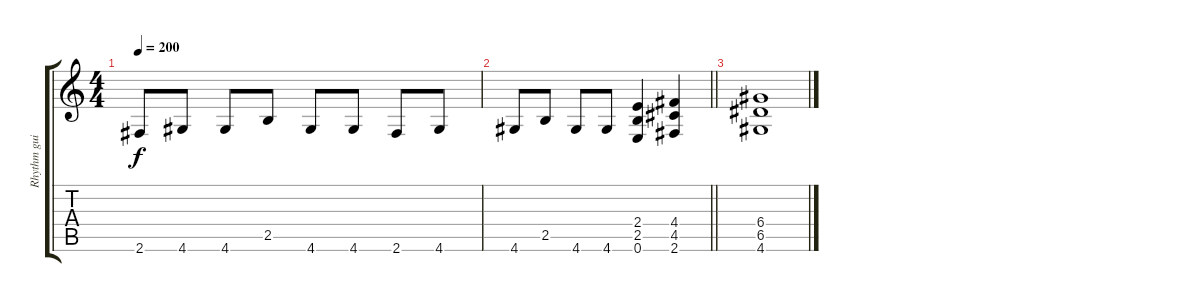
\track ("Rhythm guitar 2" "Rhythm gui") {instrument distortionguitar}
\staff {score tabs}
\tuning (E4 B3 G3 D3 A2 E2) {hide}
\ts (4 4)
\tempo 200
\clef g2
\ks c
2.6.8{dy f} 4.6.8 4.6.8 2.5.8 4.6.8 4.6.8 2.6.8 4.6.8 |
\barLineRight lightlight
4.6.8 2.5.8 4.6.8 4.6.8 (2.4 2.5 0.6).4 (4.4 4.5 2.6).4 |
(6.4 6.5 4.6).1
